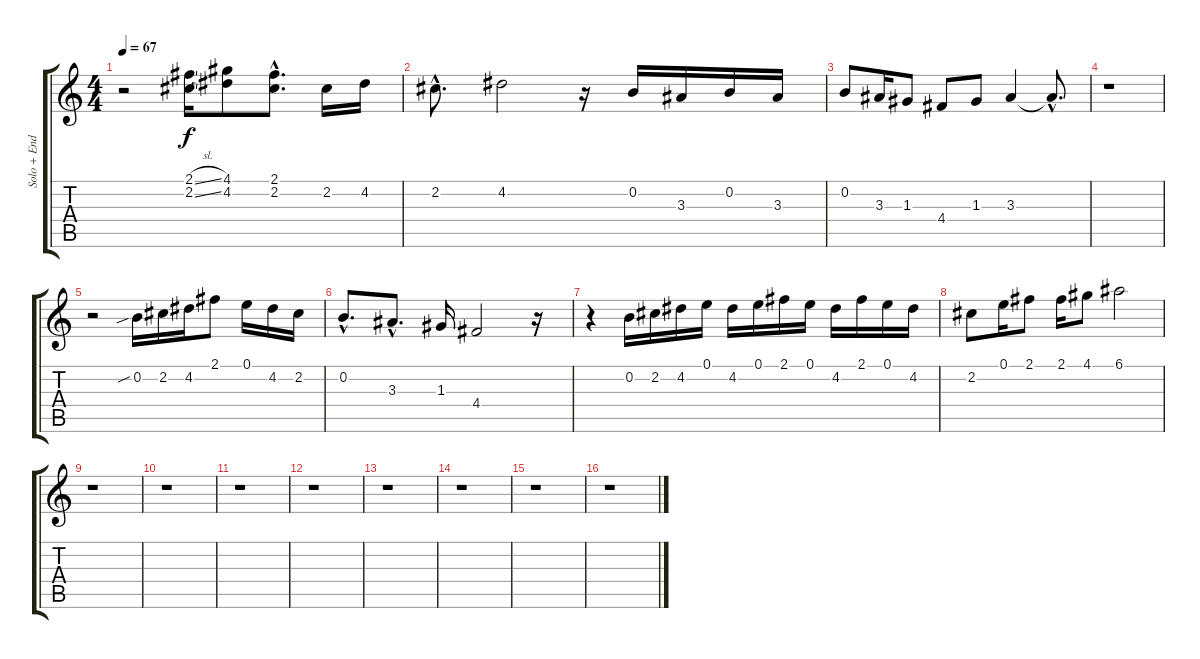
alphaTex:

\track ("Solo + Ending riff" "Solo + End") {instrument electricguitarjazz}
\staff {score tabs}
\tuning (E4 B3 G3 D3 A2 E2) {hide}
\ts (4 4)
\tempo 67
\clef g2
\ks c
r.2{dy f} (2.1{sl} 2.2{sl}).16 (4.1 4.2).8 (2.1{hac} 2.2{hac}).8{d} 2.2.16 4.2.16 |
2.2{hac}.8{d} 4.2.2 r.16 0.2.16 3.3.16 0.2.16 3.3.16 |
0.2.8 3.3.16 1.3.8 4.4.8 1.3.8 3.3.4 3.3{hac t}.8{d} |
r.1 |
r.2 0.2{sib}.16 2.2.16 4.2.16 2.1.8 0.1.16 4.2.16 2.2.16 |
0.2{hac}.8{d} 3.3{hac}.8{d} 1.3.16 4.4.2 r.16 |
r.4 0.2.16 2.2.16 4.2.16 0.1.16 4.2.16 0.1.16 2.1.16 0.1.16 4.2.16 2.1.16 0.1.16 4.2.16 |
2.2.8 0.1.16 2.1.8 2.1.16 4.1.8 6.1.2 |
r.1 |
r.1 |
r.1 |
r.1 |
r.1 |
r.1 |
r.1 |
r.1
